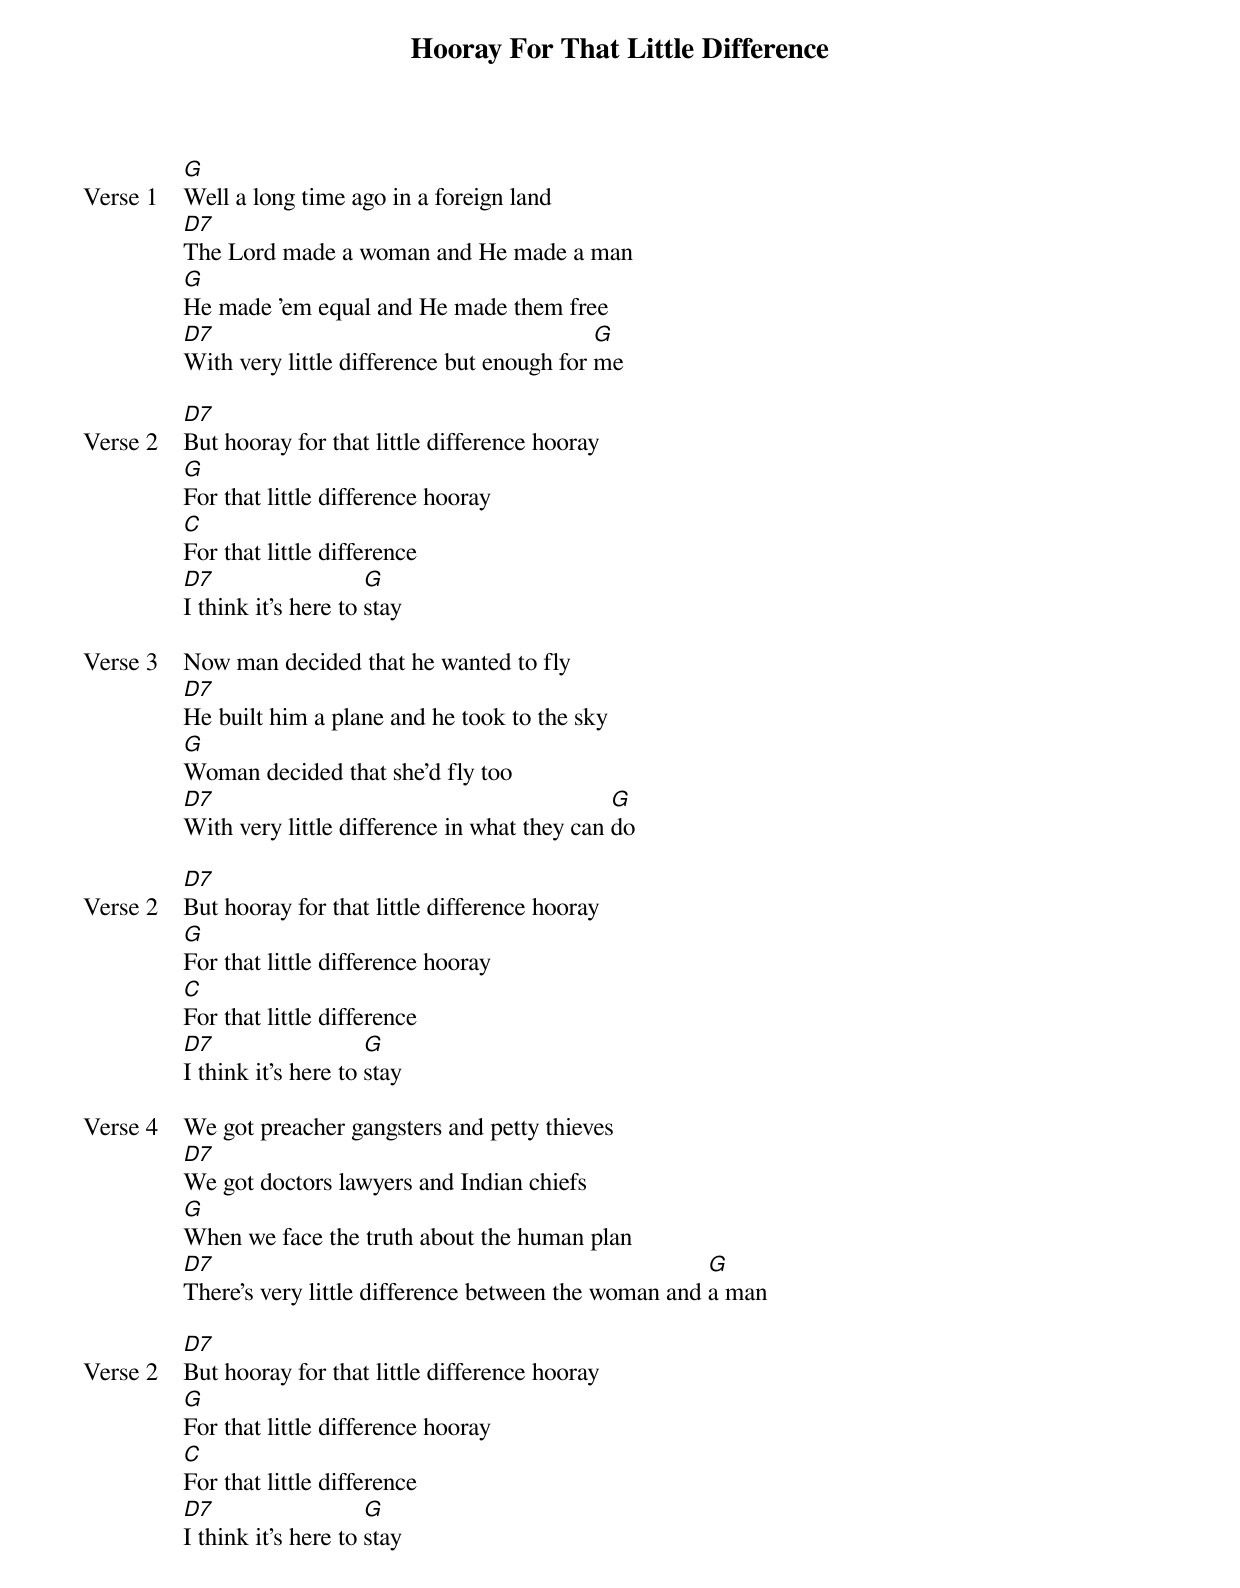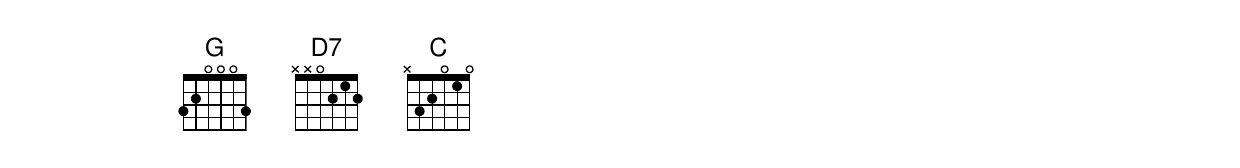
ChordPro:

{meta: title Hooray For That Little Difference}
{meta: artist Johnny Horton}
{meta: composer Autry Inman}

{start_of_verse: Verse 1}
[G]Well a long time ago in a foreign land
[D7]The Lord made a woman and He made a man
[G]He made 'em equal and He made them free
[D7]With very little difference but enough for [G]me
{end_of_verse}

{start_of_verse: Verse 2}
[D7]But hooray for that little difference hooray
[G]For that little difference hooray
[C]For that little difference
[D7]I think it's here to [G]stay
{end_of_verse}

{start_of_verse: Verse 3}
Now man decided that he wanted to fly
[D7]He built him a plane and he took to the sky
[G]Woman decided that she'd fly too
[D7]With very little difference in what they can [G]do
{end_of_verse}

{start_of_verse: Verse 2}
[D7]But hooray for that little difference hooray
[G]For that little difference hooray
[C]For that little difference
[D7]I think it's here to [G]stay
{end_of_verse}

{start_of_verse: Verse 4}
We got preacher gangsters and petty thieves
[D7]We got doctors lawyers and Indian chiefs
[G]When we face the truth about the human plan
[D7]There's very little difference between the woman and [G]a man
{end_of_verse}

{start_of_verse: Verse 2}
[D7]But hooray for that little difference hooray
[G]For that little difference hooray
[C]For that little difference
[D7]I think it's here to [G]stay
{end_of_verse}
